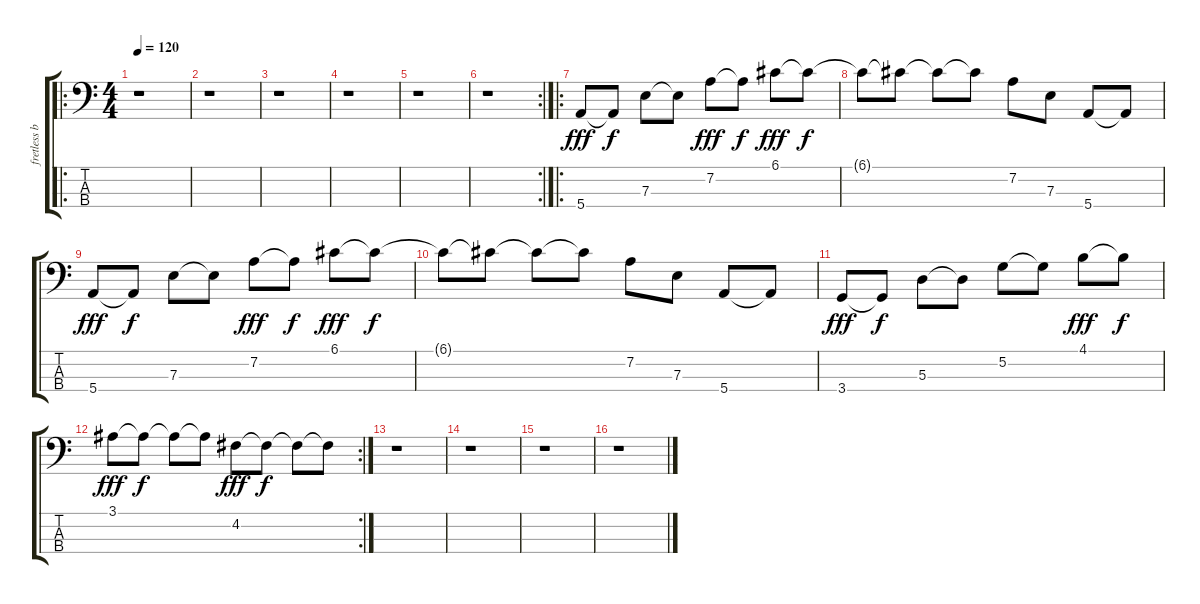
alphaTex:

\track ("fretless bass" "fretless b") {instrument fretlessbass}
\staff {score tabs}
\tuning (G2 D2 A1 E1) {hide}
\ro
\ts (4 4)
\tempo 120
\clef f4
\ks c
r.1{dy fff instrument fretlessbass} |
r.1 |
r.1 |
r.1 |
r.1 |
\rc 2
r.1 |
\ro
5.4.8 5.4{t}.8{dy f} 7.3.8 7.3{t}.8 7.2.8{dy fff} 7.2{t}.8{dy f} 6.1.8{dy fff} 6.1{t}.8{dy f} |
6.1{t}.8 6.1{t}.8 6.1{t}.8 6.1{t}.8 7.2.8 7.3.8 5.4.8 5.4{t}.8 |
5.4.8{dy fff} 5.4{t}.8{dy f} 7.3.8 7.3{t}.8 7.2.8{dy fff} 7.2{t}.8{dy f} 6.1.8{dy fff} 6.1{t}.8{dy f} |
6.1{t}.8 6.1{t}.8 6.1{t}.8 6.1{t}.8 7.2.8 7.3.8 5.4.8 5.4{t}.8 |
3.4.8{dy fff} 3.4{t}.8{dy f} 5.3.8 5.3{t}.8 5.2.8 5.2{t}.8 4.1.8{dy fff} 4.1{t}.8{dy f} |
\rc 2
3.1.8{dy fff} 3.1{t}.8{dy f} 3.1{t}.8 3.1{t}.8 4.2.8{dy fff} 4.2{t}.8{dy f} 4.2{t}.8 4.2{t}.8 |
r.1 |
r.1 |
r.1 |
r.1
